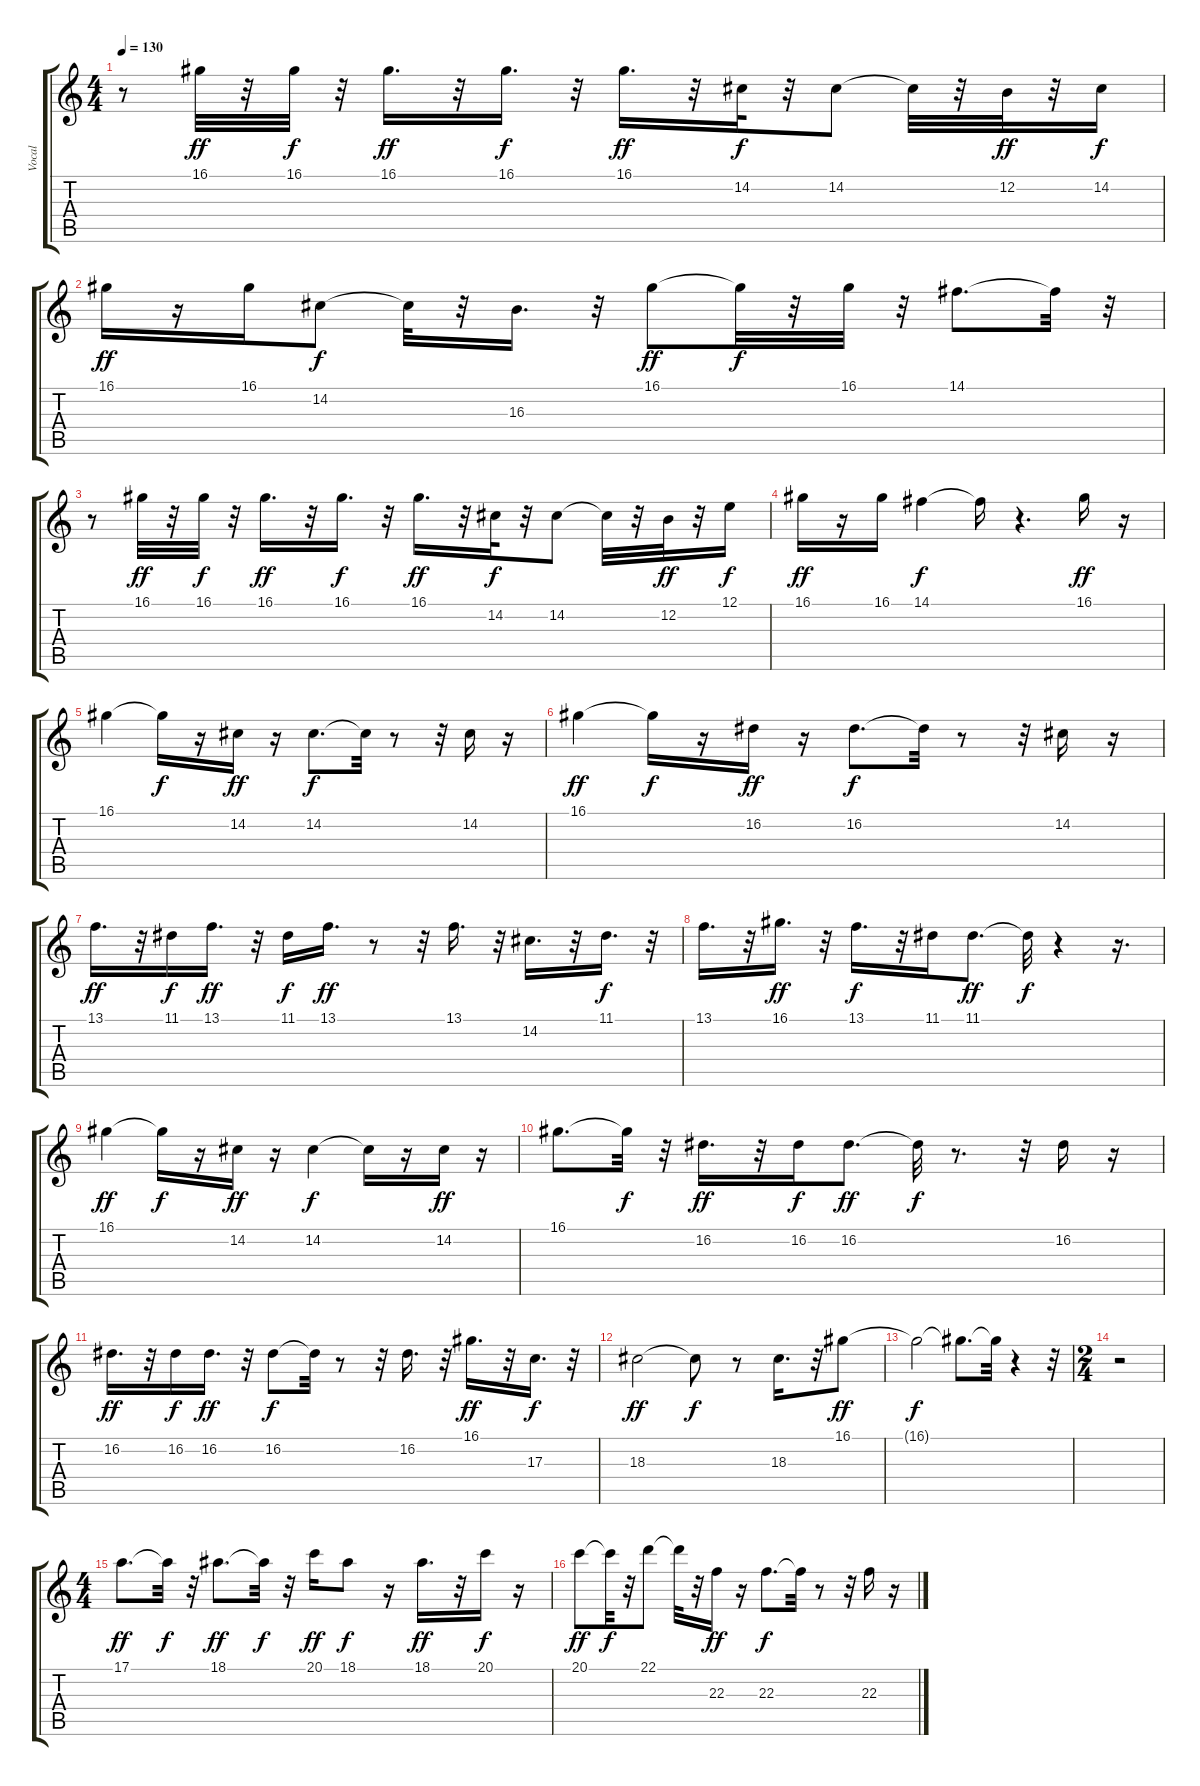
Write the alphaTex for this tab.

\track ("Vocal" "Vocal") {instrument altosax}
\staff {score tabs}
\tuning (E4 B3 G3 D3 A2 E2) {hide}
\ts (4 4)
\tempo 130
\clef g2
\ks c
r.8{dy f} 16.1.32{dy ff} r.32 16.1.32{dy f} r.32 16.1.16{d dy ff} r.32 16.1.16{d dy f} r.32 16.1.16{d dy ff} r.32 14.2.32{dy f} r.32 14.2.8 14.2{t}.32 r.32 12.2.32{dy ff} r.32 14.2.16{dy f} |
16.1.16{dy ff} r.16 16.1.16 14.2.8{dy f} 14.2{t}.32 r.32 16.3.16{d} r.32 16.1.8{dy ff} 16.1{t}.32{dy f} r.32 16.1.32 r.32 14.1.8{d} 14.1{t}.32 r.32 |
r.8 16.1.32{dy ff} r.32 16.1.32{dy f} r.32 16.1.16{d dy ff} r.32 16.1.16{d dy f} r.32 16.1.16{d dy ff} r.32 14.2.32{dy f} r.32 14.2.8 14.2{t}.32 r.32 12.2.32{dy ff} r.32 12.1.16{dy f} |
16.1.16{dy ff} r.16 16.1.16 14.1.4{dy f} 14.1{t}.16 r.4{d} 16.1.16{dy ff} r.16 |
16.1.4 16.1{t}.16{dy f} r.16 14.2.16{dy ff} r.16 14.2.8{d dy f} 14.2{t}.32 r.8 r.32 14.2.16 r.16 |
16.1.4{dy ff} 16.1{t}.16{dy f} r.16 16.2.16{dy ff} r.16 16.2.8{d dy f} 16.2{t}.32 r.8 r.32 14.2.16 r.16 |
13.1.16{d dy ff} r.32 11.1.16{dy f} 13.1.16{d dy ff} r.32 11.1.16{dy f} 13.1.16{d dy ff} r.8 r.32 13.1.16{d} r.32 14.2.16{d} r.32 11.1.16{d dy f} r.32 |
13.1.16{d} r.32 16.1.16{d dy ff} r.32 13.1.16{d dy f} r.32 11.1.16 11.1.8{d dy ff} 11.1{t}.32{dy f} r.4 r.16{d} |
16.1.4{dy ff} 16.1{t}.16{dy f} r.16 14.2.16{dy ff} r.16 14.2.4{dy f} 14.2{t}.16 r.16 14.2.16{dy ff} r.16 |
16.1.8{d} 16.1{t}.32{dy f} r.32 16.2.16{d dy ff} r.32 16.2.16{dy f} 16.2.8{d dy ff} 16.2{t}.32{dy f} r.8{d} r.32 16.2.16 r.16 |
16.2.16{d dy ff} r.32 16.2.16{dy f} 16.2.16{d dy ff} r.32 16.2.8{dy f} 16.2{t}.32 r.8 r.32 16.2.16{d} r.32 16.1.16{d dy ff} r.32 17.3.16{d dy f} r.32 |
18.3.2{dy ff} 18.3{t}.8{dy f} r.8 18.3.16{d} r.32 16.1.8{dy ff} |
16.1{t}.2{dy f} 16.1{t}.8{d} 16.1{t}.32 r.4 r.32 |
\ts (2 4)
r.2 |
\ts (4 4)
17.1.8{d dy ff} 17.1{t}.32{dy f} r.32 18.1.8{d dy ff} 18.1{t}.32{dy f} r.32 20.1.16{dy ff} 18.1.8{dy f} r.16 18.1.16{d dy ff} r.32 20.1.16{dy f} r.16 |
20.1.8{dy ff} 20.1{t}.32{dy f} r.32 22.1.8 22.1{t}.32 r.32 22.3.16{dy ff} r.16 22.3.8{d dy f} 22.3{t}.32 r.8 r.32 22.3.16 r.16
